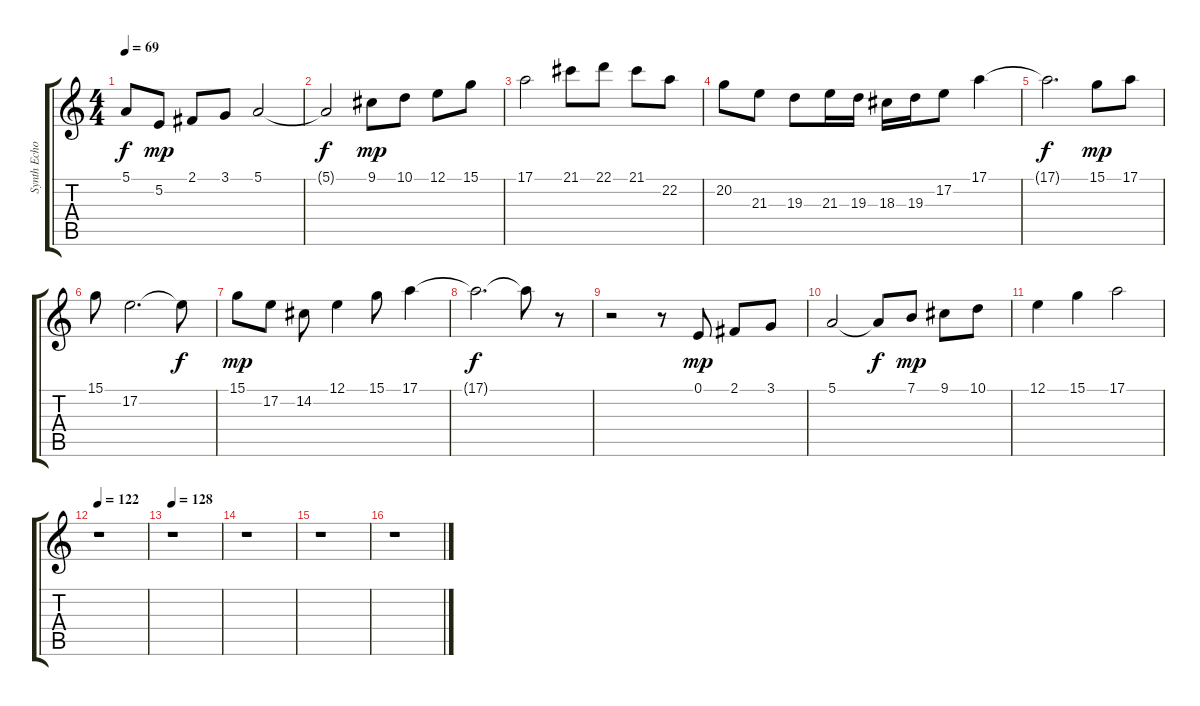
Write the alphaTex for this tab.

\track ("Synth Echo 1" "Synth Echo") {instrument reedorgan}
\staff {score tabs}
\tuning (E4 B3 G3 D3 A2 E2) {hide}
\ts (4 4)
\tempo 69
\clef g2
\ks c
5.1{t}.8{dy f} 5.2.8{dy mp} 2.1.8 3.1.8 5.1.2 |
5.1{t}.2{dy f} 9.1.8{dy mp} 10.1.8 12.1.8 15.1.8 |
17.1.2 21.1.8 22.1.8 21.1.8 22.2.8 |
20.2.8 21.3.8 19.3.8 21.3.16 19.3.16 18.3.16 19.3.16 17.2.8 17.1.4 |
17.1{t}.2{d dy f} 15.1.8{dy mp} 17.1.8 |
15.1.8 17.2.2{d} 17.2{t}.8{dy f} |
15.1.8{dy mp} 17.2.8 14.2.8 12.1.4 15.1.8 17.1.4 |
17.1{t}.2{d dy f} 17.1{t}.8 r.8 |
r.2 r.8 0.1.8{dy mp} 2.1.8 3.1.8 |
5.1.2 5.1{t}.8{dy f} 7.1.8{dy mp} 9.1.8 10.1.8 |
12.1.4 15.1.4 17.1.2 |
\tempo 122
r.1 |
\tempo 128
r.1 |
r.1 |
r.1 |
r.1
